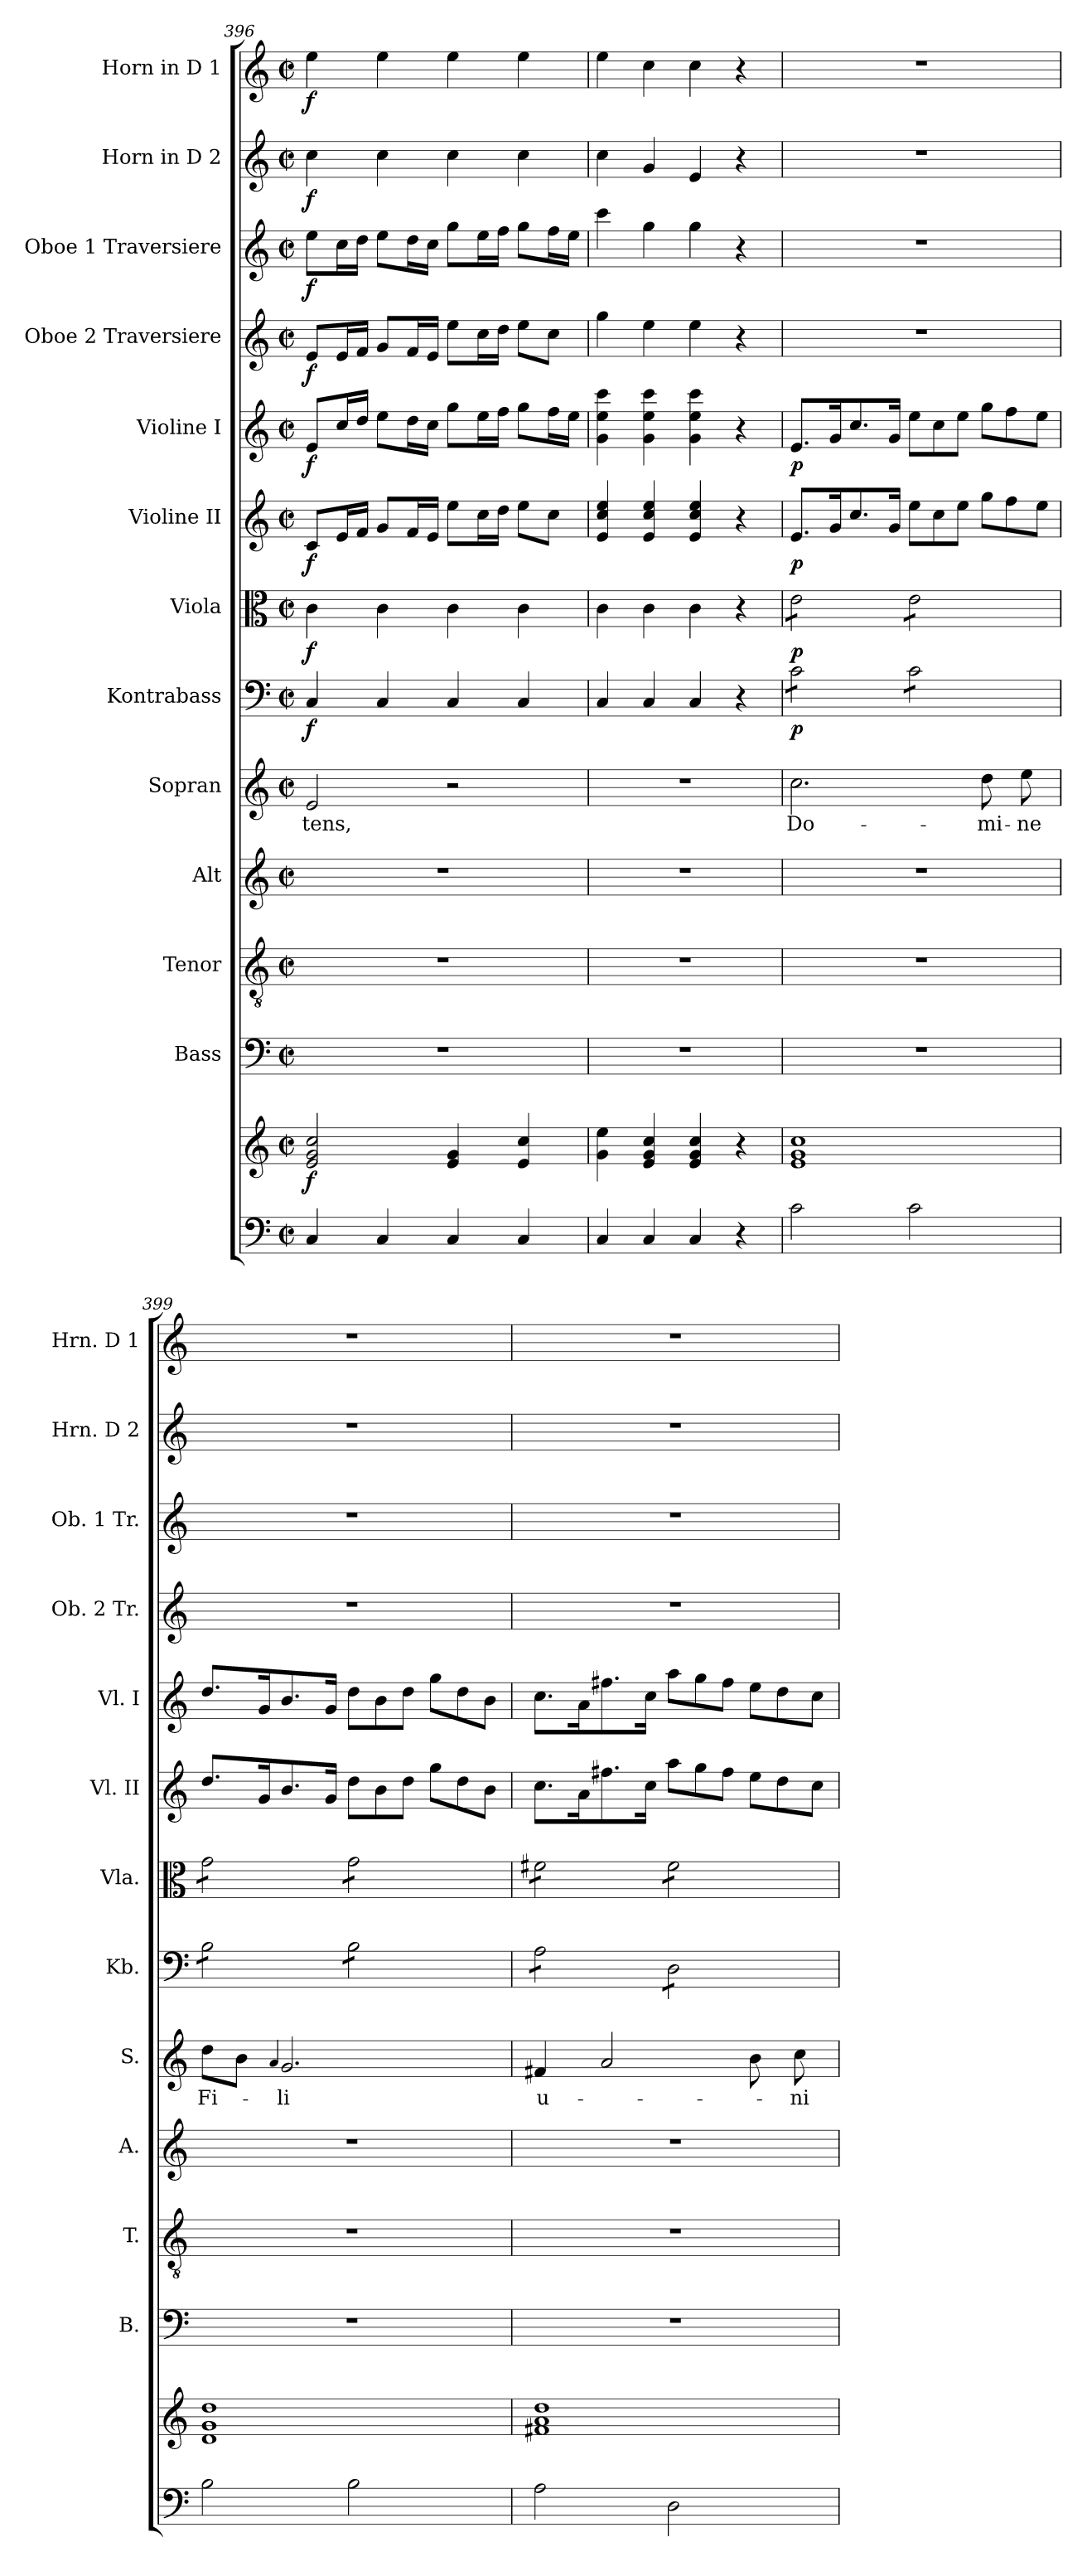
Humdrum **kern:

**kern	**kern	**dynam	**kern	**kern	**kern	**kern	**text	**kern	**dynam	**kern	**dynam	**kern	**dynam	**kern	**dynam	**kern	**dynam	**kern	**dynam	**kern	**dynam	**kern	**dynam
*part13	*part13	*part13	*part12	*part11	*part10	*part9	*part9	*part8	*part8	*part7	*part7	*part6	*part6	*part5	*part5	*part4	*part4	*part3	*part3	*part2	*part2	*part1	*part1
*staff14	*staff13	*staff13/14	*staff12	*staff11	*staff10	*staff9	*staff9	*staff8	*staff8	*staff7	*staff7	*staff6	*staff6	*staff5	*staff5	*staff4	*staff4	*staff3	*staff3	*staff2	*staff2	*staff1	*staff1
*	*	*	*I"Bass	*I"Tenor	*I"Alt	*I"Sopran	*	*I"Kontrabass	*	*I"Viola	*	*I"Violine II	*	*I"Violine I	*	*I"Oboe 2 Traversiere	*	*I"Oboe 1 Traversiere	*	*I"Horn in D 2	*	*I"Horn in D 1	*
*	*	*	*I'B.	*I'T.	*I'A.	*I'S.	*	*I'Kb.	*	*I'Vla.	*	*I'Vl. II	*	*I'Vl. I	*	*I'Ob. 2 Tr.	*	*I'Ob. 1 Tr.	*	*I'Hrn. D 2	*	*I'Hrn. D 1	*
*clefF4	*clefG2	*	*clefF4	*clefGv2	*clefG2	*clefG2	*	*clefF4	*	*clefC3	*	*clefG2	*	*clefG2	*	*clefG2	*	*clefG2	*	*clefG2	*	*clefG2	*
*	*	*	*	*	*	*	*	*ITrd7c12	*	*	*	*	*	*	*	*	*	*	*	*ITrd7c12	*	*ITrd7c12	*
*k[]	*k[]	*	*k[]	*k[]	*k[]	*k[]	*	*k[]	*	*k[]	*	*k[]	*	*k[]	*	*k[]	*	*k[]	*	*k[]	*	*k[]	*
*C:	*C:	*	*C:	*C:	*C:	*C:	*	*C:	*	*C:	*	*C:	*	*C:	*	*C:	*	*C:	*	*C:	*	*C:	*
*M2/2	*M2/2	*	*M2/2	*M2/2	*M2/2	*M2/2	*	*M2/2	*	*M2/2	*	*M2/2	*	*M2/2	*	*M2/2	*	*M2/2	*	*M2/2	*	*M2/2	*
*met(c|)	*met(c|)	*	*met(c|)	*met(c|)	*met(c|)	*met(c|)	*	*met(c|)	*	*met(c|)	*	*met(c|)	*	*met(c|)	*	*met(c|)	*	*met(c|)	*	*met(c|)	*	*met(c|)	*
=396	=396	=396	=396	=396	=396	=396	=396	=396	=396	=396	=396	=396	=396	=396	=396	=396	=396	=396	=396	=396	=396	=396	=396
!	!	!LO:DY:b	!	!	!	!	!LO:LY:b	!	!LO:DY:b	!	!LO:DY:b	!	!LO:DY:b	!	!LO:DY:b	!	!LO:DY:b	!	!LO:DY:b	!	!LO:DY:b	!	!LO:DY:b
4C/	2e/ 2g/ 2cc/	f	1r	1r	1r	2e/	-tens,	4CC/	f	4c\	f	8c/L	f	8e/L	f	8e/L	f	8ee\L	f	4c\	f	4e\	f
.	.	.	.	.	.	.	.	.	.	.	.	16e/L	.	16cc/L	.	16e/L	.	16cc\L	.	.	.	.	.
.	.	.	.	.	.	.	.	.	.	.	.	16f/JJ	.	16dd/JJ	.	16f/JJ	.	16dd\JJ	.	.	.	.	.
4C/	.	.	.	.	.	.	.	4CC/	.	4c\	.	8g/L	.	8ee\L	.	8g/L	.	8ee\L	.	4c\	.	4e\	.
.	.	.	.	.	.	.	.	.	.	.	.	16f/L	.	16dd\L	.	16f/L	.	16dd\L	.	.	.	.	.
.	.	.	.	.	.	.	.	.	.	.	.	16e/JJ	.	16cc\JJ	.	16e/JJ	.	16cc\JJ	.	.	.	.	.
4C/	4e/ 4g/	.	.	.	.	2r	.	4CC/	.	4c\	.	8ee\L	.	8gg\L	.	8ee\L	.	8gg\L	.	4c\	.	4e\	.
.	.	.	.	.	.	.	.	.	.	.	.	16cc\L	.	16ee\L	.	16cc\L	.	16ee\L	.	.	.	.	.
.	.	.	.	.	.	.	.	.	.	.	.	16dd\JJ	.	16ff\JJ	.	16dd\JJ	.	16ff\JJ	.	.	.	.	.
4C/	4e/ 4cc/	.	.	.	.	.	.	4CC/	.	4c\	.	8ee\L	.	8gg\L	.	8ee\L	.	8gg\L	.	4c\	.	4e\	.
.	.	.	.	.	.	.	.	.	.	.	.	8cc\J	.	16ff\L	.	8cc\J	.	16ff\L	.	.	.	.	.
.	.	.	.	.	.	.	.	.	.	.	.	.	.	16ee\JJ	.	.	.	16ee\JJ	.	.	.	.	.
!!LO:PB:g=z
=397	=397	=397	=397	=397	=397	=397	=397	=397	=397	=397	=397	=397	=397	=397	=397	=397	=397	=397	=397	=397	=397	=397	=397
4C/	4g\ 4ee\	.	1r	1r	1r	1r	.	4CC/	.	4c\	.	4e/ 4cc/ 4ee/	.	4g\ 4ee\ 4ccc\	.	4gg\	.	4ccc\	.	4c\	.	4e\	.
4C/	4e/ 4g/ 4cc/	.	.	.	.	.	.	4CC/	.	4c\	.	4e/ 4cc/ 4ee/	.	4g\ 4ee\ 4ccc\	.	4ee\	.	4gg\	.	4G/	.	4c\	.
4C/	4e/ 4g/ 4cc/	.	.	.	.	.	.	4CC/	.	4c\	.	4e/ 4cc/ 4ee/	.	4g\ 4ee\ 4ccc\	.	4ee\	.	4gg\	.	4E/	.	4c\	.
4r	4r	.	.	.	.	.	.	4r	.	4r	.	4r	.	4r	.	4r	.	4r	.	4r	.	4r	.
=398	=398	=398	=398	=398	=398	=398	=398	=398	=398	=398	=398	=398	=398	=398	=398	=398	=398	=398	=398	=398	=398	=398	=398
!	!	!	!	!	!	!	!LO:LY:b	!	!LO:DY:b	!	!LO:DY:b	!	!LO:DY:b	!	!LO:DY:b	!	!	!	!	!	!	!	!
*	*	*	*	*	*	*	*	*tremolo	*	*	*	*	*	*	*	*	*	*	*	*	*	*	*
*	*	*	*	*	*	*	*	*	*	*tremolo	*	*	*	*	*	*	*	*	*	*	*	*	*
2c\	1e 1g 1cc	.	1r	1r	1r	2.cc\	Do-	8C\L	p	8e\L	p	8.e/L	p	8.e/L	p	1r	.	1r	.	1r	.	1r	.
.	.	.	.	.	.	.	.	8C\	.	8e\	.	.	.	.	.	.	.	.	.	.	.	.	.
.	.	.	.	.	.	.	.	.	.	.	.	16g/k	.	16g/k	.	.	.	.	.	.	.	.	.
.	.	.	.	.	.	.	.	8C\	.	8e\	.	8.cc/	.	8.cc/	.	.	.	.	.	.	.	.	.
.	.	.	.	.	.	.	.	8C\J	.	8e\J	.	.	.	.	.	.	.	.	.	.	.	.	.
.	.	.	.	.	.	.	.	.	.	.	.	16g/Jk	.	16g/Jk	.	.	.	.	.	.	.	.	.
*	*	*	*	*	*	*	*	*	*	*	*	*Xtuplet	*	*Xtuplet	*	*	*	*	*	*	*	*	*
2c\	.	.	.	.	.	.	.	8C\L	.	8e\L	.	12ee\L	.	12ee\L	.	.	.	.	.	.	.	.	.
.	.	.	.	.	.	.	.	.	.	.	.	12cc\	.	12cc\	.	.	.	.	.	.	.	.	.
.	.	.	.	.	.	.	.	8C\	.	8e\	.	.	.	.	.	.	.	.	.	.	.	.	.
.	.	.	.	.	.	.	.	.	.	.	.	12ee\J	.	12ee\J	.	.	.	.	.	.	.	.	.
!	!	!	!	!	!	!	!LO:LY:b	!	!	!	!	!	!	!	!	!	!	!	!	!	!	!	!
.	.	.	.	.	.	8dd\	-mi-	8C\	.	8e\	.	12gg\L	.	12gg\L	.	.	.	.	.	.	.	.	.
.	.	.	.	.	.	.	.	.	.	.	.	12ff\	.	12ff\	.	.	.	.	.	.	.	.	.
!	!	!	!	!	!	!	!LO:LY:b	!	!	!	!	!	!	!	!	!	!	!	!	!	!	!	!
.	.	.	.	.	.	8ee\	-ne	8C\J	.	8e\J	.	.	.	.	.	.	.	.	.	.	.	.	.
.	.	.	.	.	.	.	.	.	.	.	.	12ee\J	.	12ee\J	.	.	.	.	.	.	.	.	.
=399	=399	=399	=399	=399	=399	=399	=399	=399	=399	=399	=399	=399	=399	=399	=399	=399	=399	=399	=399	=399	=399	=399	=399
!	!	!	!	!	!	!	!LO:LY:b	!	!	!	!	!	!	!	!	!	!	!	!	!	!	!	!
2B\	1d 1g 1dd	.	1r	1r	1r	8dd\L	Fi-	8BB\L	.	8g\L	.	8.dd/L	.	8.dd/L	.	1r	.	1r	.	1r	.	1r	.
.	.	.	.	.	.	8b\J	.	8BB\	.	8g\	.	.	.	.	.	.	.	.	.	.	.	.	.
.	.	.	.	.	.	.	.	.	.	.	.	16g/k	.	16g/k	.	.	.	.	.	.	.	.	.
.	.	.	.	.	.	4qqa/	.	.	.	.	.	.	.	.	.	.	.	.	.	.	.	.	.
!	!	!	!	!	!	!	!LO:LY:b	!	!	!	!	!	!	!	!	!	!	!	!	!	!	!	!
.	.	.	.	.	.	2.g/	-li	8BB\	.	8g\	.	8.b/	.	8.b/	.	.	.	.	.	.	.	.	.
.	.	.	.	.	.	.	.	8BB\J	.	8g\J	.	.	.	.	.	.	.	.	.	.	.	.	.
.	.	.	.	.	.	.	.	.	.	.	.	16g/Jk	.	16g/Jk	.	.	.	.	.	.	.	.	.
2B\	.	.	.	.	.	.	.	8BB\L	.	8g\L	.	12dd\L	.	12dd\L	.	.	.	.	.	.	.	.	.
.	.	.	.	.	.	.	.	.	.	.	.	12b\	.	12b\	.	.	.	.	.	.	.	.	.
.	.	.	.	.	.	.	.	8BB\	.	8g\	.	.	.	.	.	.	.	.	.	.	.	.	.
.	.	.	.	.	.	.	.	.	.	.	.	12dd\J	.	12dd\J	.	.	.	.	.	.	.	.	.
.	.	.	.	.	.	.	.	8BB\	.	8g\	.	12gg\L	.	12gg\L	.	.	.	.	.	.	.	.	.
.	.	.	.	.	.	.	.	.	.	.	.	12dd\	.	12dd\	.	.	.	.	.	.	.	.	.
.	.	.	.	.	.	.	.	8BB\J	.	8g\J	.	.	.	.	.	.	.	.	.	.	.	.	.
.	.	.	.	.	.	.	.	.	.	.	.	12b\J	.	12b\J	.	.	.	.	.	.	.	.	.
=400	=400	=400	=400	=400	=400	=400	=400	=400	=400	=400	=400	=400	=400	=400	=400	=400	=400	=400	=400	=400	=400	=400	=400
!	!	!	!	!	!	!	!LO:LY:b	!	!	!	!	!	!	!	!	!	!	!	!	!	!	!	!
2A\	1f#X 1a 1dd	.	1r	1r	1r	4f#X/	u-	8AA\L	.	8f#X\L	.	8.cc\L	.	8.cc\L	.	1r	.	1r	.	1r	.	1r	.
.	.	.	.	.	.	.	.	8AA\	.	8f#X\	.	.	.	.	.	.	.	.	.	.	.	.	.
.	.	.	.	.	.	.	.	.	.	.	.	16a\k	.	16a\k	.	.	.	.	.	.	.	.	.
.	.	.	.	.	.	2a/	.	8AA\	.	8f#X\	.	8.ff#X\	.	8.ff#X\	.	.	.	.	.	.	.	.	.
.	.	.	.	.	.	.	.	8AA\J	.	8f#X\J	.	.	.	.	.	.	.	.	.	.	.	.	.
.	.	.	.	.	.	.	.	.	.	.	.	16cc\Jk	.	16cc\Jk	.	.	.	.	.	.	.	.	.
2D\	.	.	.	.	.	.	.	8DD\L	.	8f#\L	.	12aa\L	.	12aa\L	.	.	.	.	.	.	.	.	.
.	.	.	.	.	.	.	.	.	.	.	.	12gg\	.	12gg\	.	.	.	.	.	.	.	.	.
.	.	.	.	.	.	.	.	8DD\	.	8f#\	.	.	.	.	.	.	.	.	.	.	.	.	.
.	.	.	.	.	.	.	.	.	.	.	.	12ff#\J	.	12ff#\J	.	.	.	.	.	.	.	.	.
.	.	.	.	.	.	8b\	.	8DD\	.	8f#\	.	12ee\L	.	12ee\L	.	.	.	.	.	.	.	.	.
.	.	.	.	.	.	.	.	.	.	.	.	12dd\	.	12dd\	.	.	.	.	.	.	.	.	.
!	!	!	!	!	!	!	!LO:LY:b	!	!	!	!	!	!	!	!	!	!	!	!	!	!	!	!
.	.	.	.	.	.	8cc\	-ni-	8DD\J	.	8f#\J	.	.	.	.	.	.	.	.	.	.	.	.	.
*	*	*	*	*	*	*	*	*	*	*Xtremolo	*	*	*	*	*	*	*	*	*	*	*	*	*
*	*	*	*	*	*	*	*	*Xtremolo	*	*	*	*	*	*	*	*	*	*	*	*	*	*	*
.	.	.	.	.	.	.	.	.	.	.	.	12cc\J	.	12cc\J	.	.	.	.	.	.	.	.	.
=	=	=	=	=	=	=	=	=	=	=	=	=	=	=	=	=	=	=	=	=	=	=	=
*-	*-	*-	*-	*-	*-	*-	*-	*-	*-	*-	*-	*-	*-	*-	*-	*-	*-	*-	*-	*-	*-	*-	*-
